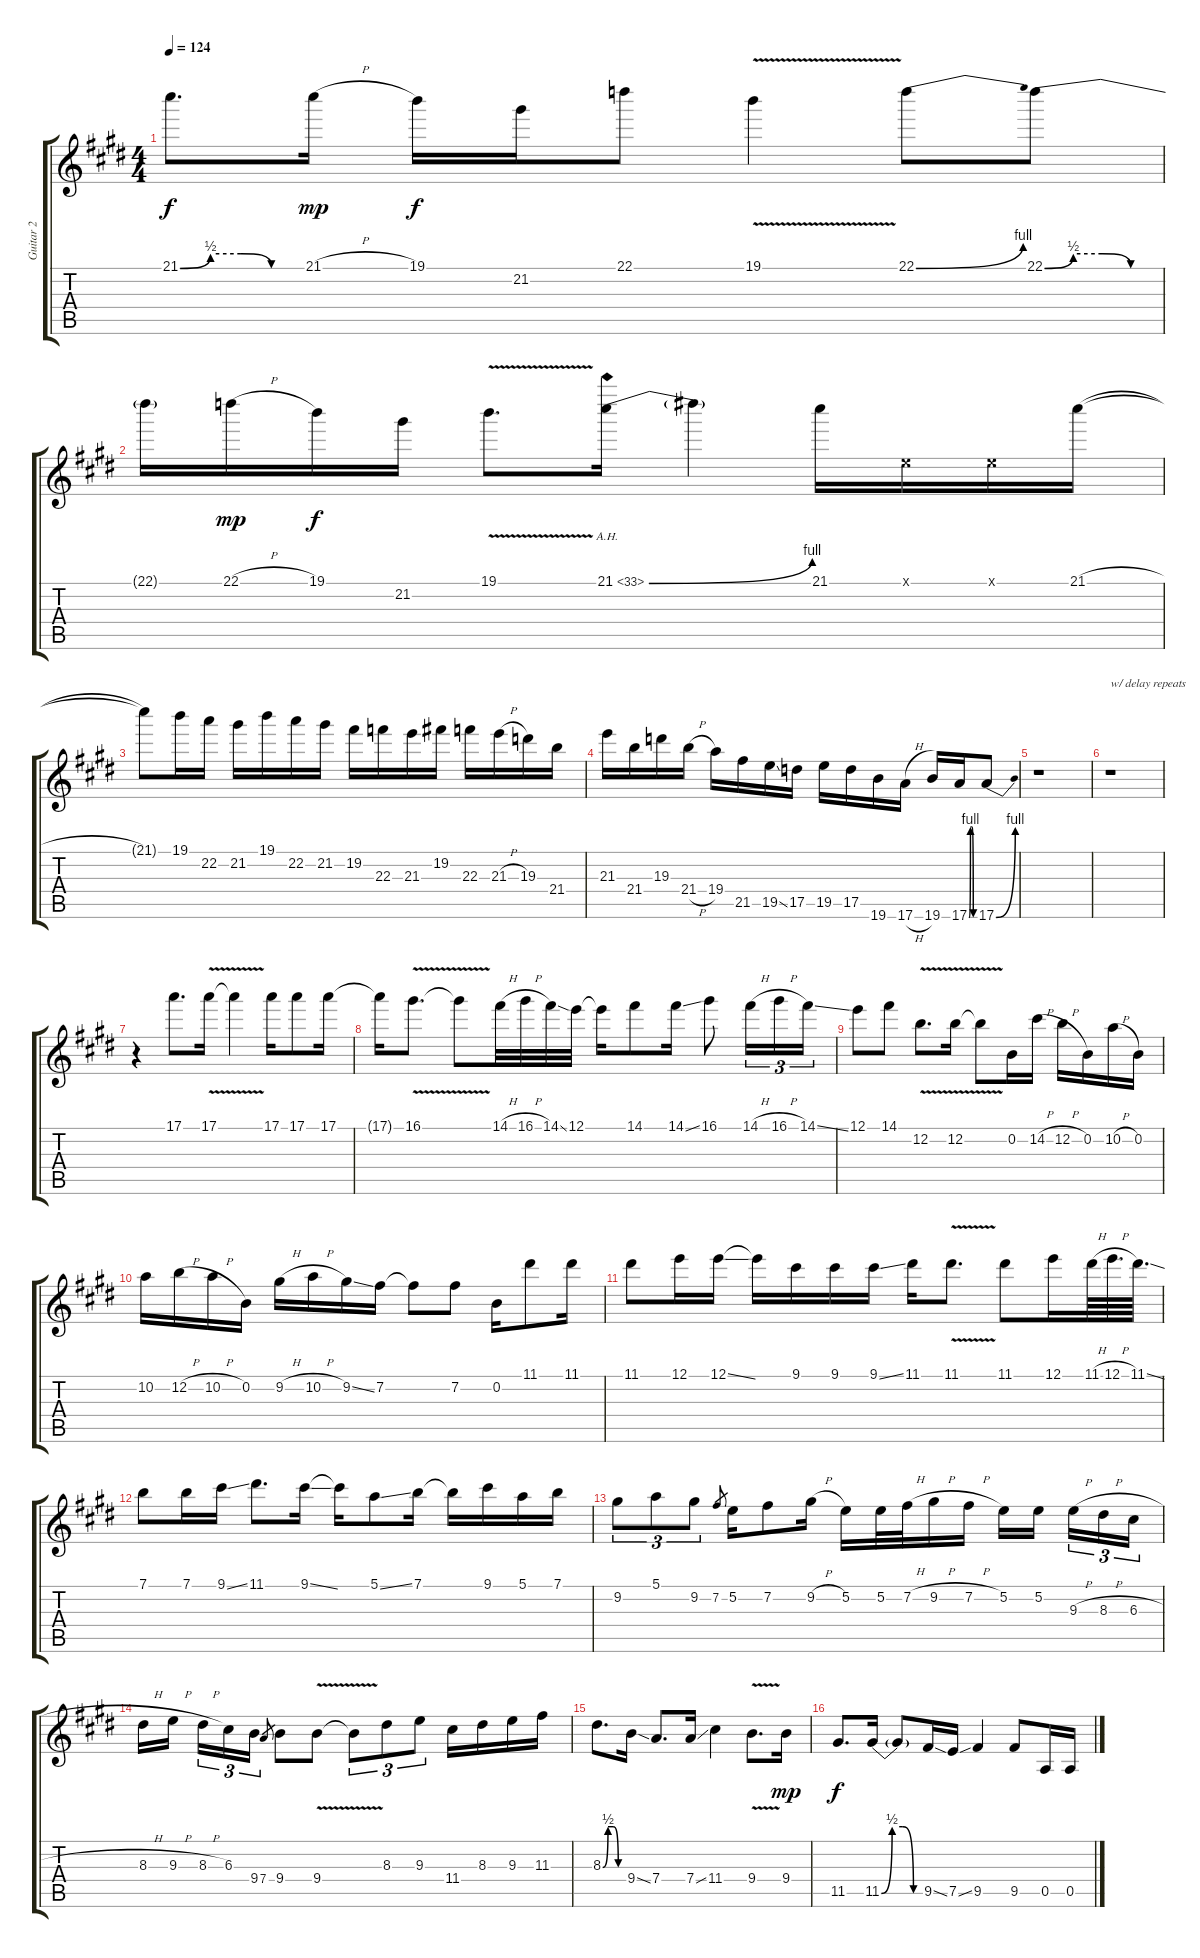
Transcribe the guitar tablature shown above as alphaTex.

\track ("Guitar 2" "Guitar 2") {instrument distortionguitar}
\staff {score tabs}
\tuning (E4 B3 G3 D3 A2 E2) {hide}
\ts (4 4)
\tempo 124
\clef g2
\ks e
21.1{be (custom 0 0 15 2 30 2 45 0 60 0)}.8{d dy f} 21.1{h}.16{dy mp} 19.1.16{dy f} 21.2.16 22.1.8 19.1{v}.4 22.1{be (bend 0 0 60 4)}.8 22.1{be (custom 0 0 15 2 30 2 45 0 60 0)}.8 |
22.1{t}.16 22.1{h}.16{dy mp} 19.1.16{dy f} 21.2.16 19.1{v}.8{d} 21.1{be (bend 0 0 60 4) ah 12}.16 21.1{t}.4 21.1.16 0.1{x}.16 0.1{x}.16 21.1{h}.16 |
21.1{t}.8 19.1.16 22.2.16 21.2.16 19.1.16 22.2.16 21.2.16 19.2.16 22.3.16 21.3.16 19.2.16 22.3.16 21.3{h}.16 19.3.16 21.4.16 |
21.3.16 21.4.16 19.3.16 21.4{h}.16 19.4.16 21.5.16 19.5{ss}.16 17.5.16 19.5.16 17.5.16 19.6.16 17.6{h}.16 19.6.16 17.6{be (custom 0 0 15 4 30 4 45 0 60 0)}.16 17.6{be (bend 0 0 60 4)}.8 |
r.1 |
r.1{txt "w/ delay repeats"} |
r.4 17.1.8{d} 17.1{v}.16 17.1{t}.4 17.1.16 17.1.8 17.1.16 |
17.1{t}.16 16.1{v}.8{d} 16.1{t}.8 14.1{h}.32 16.1{h}.32 14.1{ss}.32 12.1.32 12.1{t}.16 14.1.8 14.1{ss}.16 16.1.8 14.1{h}.16{tu (3 2)} 16.1{h}.16{tu (3 2)} 14.1{ss}.16{tu (3 2)} |
12.1.8 14.1.8 12.2{v}.8{d} 12.2{v}.16 12.2{t}.8 0.2.16 14.2{h}.16 12.2{h}.16 0.2.16 10.2{h}.16 0.2.16 |
10.2.16 12.2{h}.16 10.2{h}.16 0.2.16 9.2{h}.16 10.2{h}.16 9.2{ss}.16 7.2.16 7.2{t}.8 7.2.8 0.2.16 11.1.8 11.1.16 |
11.1.8 12.1.16 12.1{ss}.16 12.1{t}.16 9.1.16 9.1.16 9.1{ss}.16 11.1.16 11.1{v}.8{d} 11.1.8 12.1.16 11.1{h}.64 12.1{h}.64{d} 11.1{ss}.64{d} |
7.1.8 7.1.16 9.1{ss}.16 11.1.8{d} 9.1{ss}.16 9.1{t}.16 5.1{ss}.8 7.1.16 7.1{t}.16 9.1.16 5.1.16 7.1.16 |
9.2.8{tu (3 2)} 5.1.8{tu (3 2)} 9.2.8{tu (3 2)} 7.2.8{gr} 5.2.16 7.2.8 9.2{h}.16 5.2.16 5.2.32 7.2{h}.32 9.2{h}.16 7.2{h}.16 5.2.16 5.2.16{beam splitsecondary} 9.3{h}.16{tu (3 2)} 8.3{h}.16{tu (3 2)} 6.3{h}.16{tu (3 2)} |
8.3{h}.16 9.3{h}.16{beam splitsecondary} 8.3{h}.16{tu (3 2)} 6.3.16{tu (3 2)} 9.4.16{tu (3 2)} 7.4.8{gr} 9.4.8 9.4{v}.8 9.4{t}.8{tu (3 2)} 8.3.8{tu (3 2)} 9.3.8{tu (3 2)} 11.4.16 8.3.16 9.3.16 11.3.16 |
8.3{be (custom 0 0 15 2 30 2 45 0 60 0)}.8{d} 9.4{ss}.16 7.4.8{d} 7.4{ss}.16 11.4.4 9.4{v}.8{d} 9.4.16{dy mp} |
11.5.8{d dy f} 11.5{be (custom 0 0 15 2 30 2 45 0 60 0)}.16 11.5{t}.8 9.5{ss}.16 7.5{ss}.16 9.5.4 9.5.8 0.5.16 0.5.16
